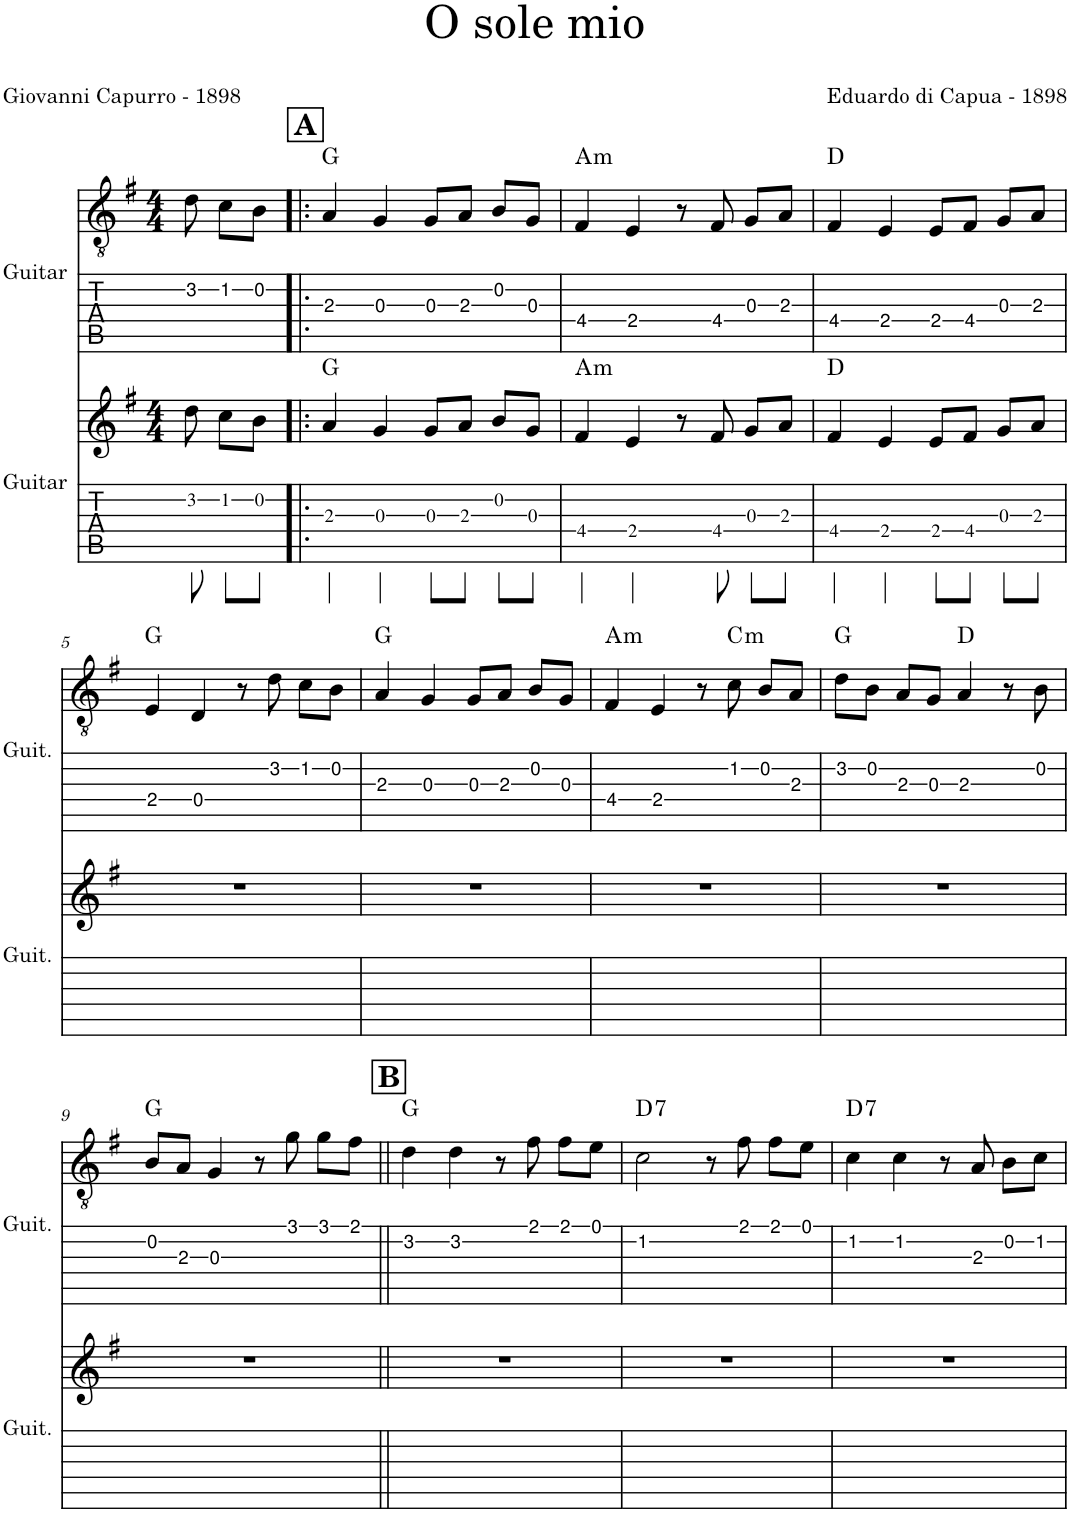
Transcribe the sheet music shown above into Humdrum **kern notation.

**kern	**kern	**harte	**kern	**kern	**harte
*part2	*part2	*part2	*part1	*part1	*part1
*staff4	*staff3	*	*staff2	*staff1	*
*I"Guitar	*	*	*I"Guitar	*	*
*I'Guit.	*	*	*I'Guit.	*	*
*stria6	*	*	*stria6	*	*
*	*clefG2	*	*	*clefGv2	*
*Trd7c12	*Trd7c12	*	*	*	*
*k[f#]	*k[f#]	*	*k[f#]	*k[f#]	*
*M4/4	*M4/4	*	*M4/4	*M4/4	*
=1	=1	=1	=1	=1	=1
8dd\	8dd\	.	8d	8d\	.
8cc\L	8cc\L	.	8cL	8c\L	.
8b\J	8b\J	.	8BJ	8B\J	.
!!LO:REH:place=s1:a:B:cj:fs=14:t=A
=2!|:	=2!|:	=2!|:	=2!|:	=2!|:	=2!|:
4a\	4a/	G:maj	4A	4A/	G:maj
4g\	4g/	.	4G	4G/	.
8g\L	8g/L	.	8GL	8G/L	.
8a\J	8a/J	.	8AJ	8A/J	.
8b\L	8b/L	.	8BL	8B/L	.
8g\J	8g/J	.	8GJ	8G/J	.
=3	=3	=3	=3	=3	=3
!	!	!LO:H:kt=m	!	!	!LO:H:kt=m
4f#\	4f#/	A:min	4F#	4F#/	A:min
4e\	4e/	.	4E	4E/	.
8r	8r	.	8r	8r	.
8f#\	8f#/	.	8F#	8F#/	.
8g\L	8g/L	.	8GL	8G/L	.
8a\J	8a/J	.	8AJ	8A/J	.
=4	=4	=4	=4	=4	=4
4f#\	4f#/	D:maj	4F#	4F#/	D:maj
4e\	4e/	.	4E	4E/	.
8e\L	8e/L	.	8EL	8E/L	.
8f#\J	8f#/J	.	8F#J	8F#/J	.
8g\L	8g/L	.	8GL	8G/L	.
8a\J	8a/J	.	8AJ	8A/J	.
!!LO:LB:g=z
=5	=5	=5	=5	=5	=5
1r	1r	.	4E	4E/	G:maj
.	.	.	4D	4D/	.
.	.	.	8r	8r	.
.	.	.	8d	8d\	.
.	.	.	8cL	8c\L	.
.	.	.	8BJ	8B\J	.
=6	=6	=6	=6	=6	=6
1r	1r	.	4A	4A/	G:maj
.	.	.	4G	4G/	.
.	.	.	8GL	8G/L	.
.	.	.	8AJ	8A/J	.
.	.	.	8BL	8B/L	.
.	.	.	8GJ	8G/J	.
=7	=7	=7	=7	=7	=7
!	!	!	!	!	!LO:H:kt=m
1r	1r	.	4F#	4F#/	A:min
.	.	.	4E	4E/	.
.	.	.	8r	8r	.
!	!	!	!	!	!LO:H:kt=m
.	.	.	8c	8c\	C:min
.	.	.	8BL	8B/L	.
.	.	.	8AJ	8A/J	.
=8	=8	=8	=8	=8	=8
1r	1r	.	8dL	8d\L	G:maj
.	.	.	8BJ	8B\J	.
.	.	.	8AL	8A/L	.
.	.	.	8GJ	8G/J	.
.	.	.	4A	4A/	D:maj
.	.	.	8r	8r	.
.	.	.	8B	8B\	.
!!LO:LB:g=z
=9	=9	=9	=9	=9	=9
1r	1r	.	8BL	8B/L	G:maj
.	.	.	8AJ	8A/J	.
.	.	.	4G	4G/	.
.	.	.	8r	8r	.
.	.	.	8g	8g\	.
.	.	.	8gL	8g\L	.
.	.	.	8f#J	8f#\J	.
!!LO:REH:place=s1:a:B:cj:fs=14:t=B
=10||	=10||	=10||	=10||	=10||	=10||
1r	1r	.	4d	4d\	G:maj
.	.	.	4d	4d\	.
.	.	.	8r	8r	.
.	.	.	8f#	8f#\	.
.	.	.	8f#L	8f#\L	.
.	.	.	8eJ	8e\J	.
=11	=11	=11	=11	=11	=11
!	!	!	!	!	!LO:H:kt=7
1r	1r	.	2c	2c\	D:7
.	.	.	8r	8r	.
.	.	.	8f#	8f#\	.
.	.	.	8f#L	8f#\L	.
.	.	.	8eJ	8e\J	.
=12	=12	=12	=12	=12	=12
!	!	!	!	!	!LO:H:kt=7
1r	1r	.	4c	4c\	D:7
.	.	.	4c	4c\	.
.	.	.	8r	8r	.
.	.	.	8A	8A/	.
.	.	.	8BL	8B\L	.
.	.	.	8cJ	8c\J	.
=	=	=	=	=	=
*-	*-	*-	*-	*-	*-
